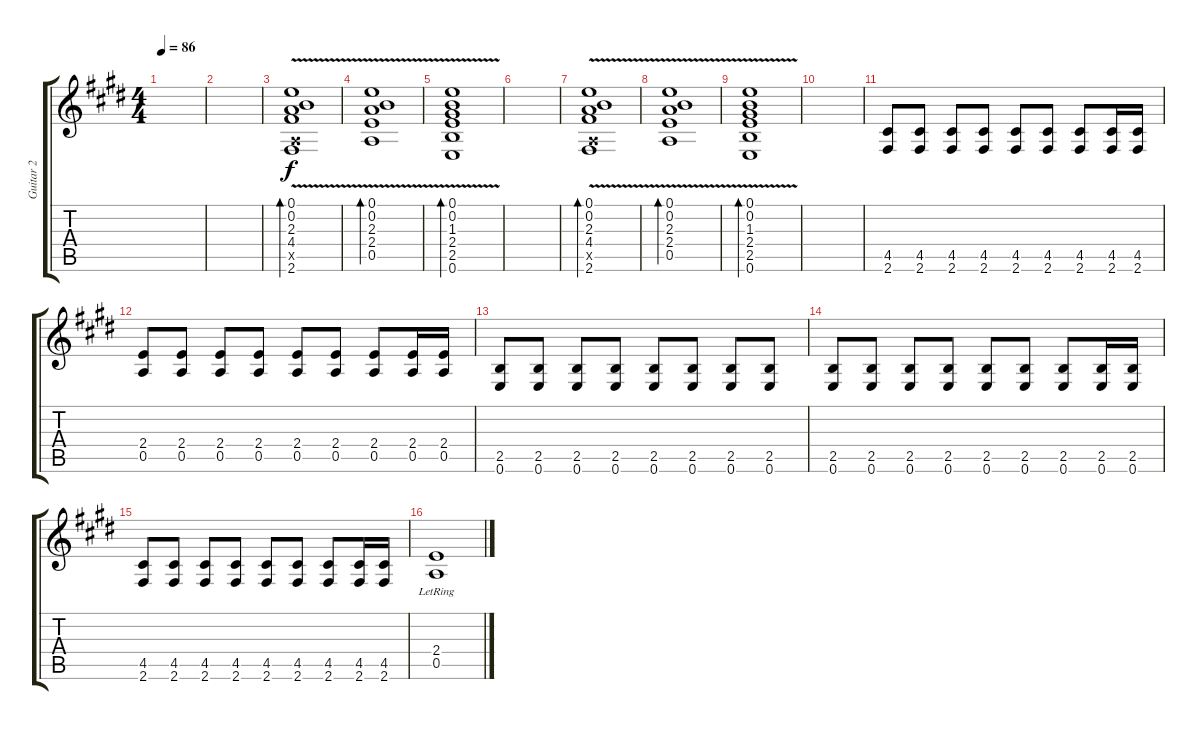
\track ("Guitar 2" "Guitar 2") {instrument electricguitarclean}
\staff {score tabs}
\tuning (E4 B3 G3 D3 A2 E2) {hide}
\ts (4 4)
\tempo 86
\clef g2
\ks e
|
|
(0.1 0.2 2.3 4.4 0.5{x} 2.6{v}).1{bd 120} |
(0.1 0.2 2.3 2.4 0.5{v}).1{bd 120} |
(0.1 0.2 1.3 2.4 2.5 0.6{v}).1{bd 120} |
|
(0.1 0.2 2.3 4.4 0.5{x} 2.6{v}).1{bd 120} |
(0.1 0.2 2.3 2.4 0.5{v}).1{bd 120} |
(0.1 0.2 1.3 2.4 2.5 0.6{v}).1{bd 120} |
|
(4.5 2.6).8{instrument overdrivenguitar} (4.5 2.6).8 (4.5 2.6).8 (4.5 2.6).8 (4.5 2.6).8 (4.5 2.6).8 (4.5 2.6).8 (4.5 2.6).16 (4.5 2.6).16 |
(2.4 0.5).8 (2.4 0.5).8 (2.4 0.5).8 (2.4 0.5).8 (2.4 0.5).8 (2.4 0.5).8 (2.4 0.5).8 (2.4 0.5).16 (2.4 0.5).16 |
(2.5 0.6).8 (2.5 0.6).8 (2.5 0.6).8 (2.5 0.6).8 (2.5 0.6).8 (2.5 0.6).8 (2.5 0.6).8 (2.5 0.6).8 |
(2.5 0.6).8 (2.5 0.6).8 (2.5 0.6).8 (2.5 0.6).8 (2.5 0.6).8 (2.5 0.6).8 (2.5 0.6).8 (2.5 0.6).16 (2.5 0.6).16 |
(4.5 2.6).8 (4.5 2.6).8 (4.5 2.6).8 (4.5 2.6).8 (4.5 2.6).8 (4.5 2.6).8 (4.5 2.6).8 (4.5 2.6).16 (4.5 2.6).16 |
(2.4{lr} 0.5).1
